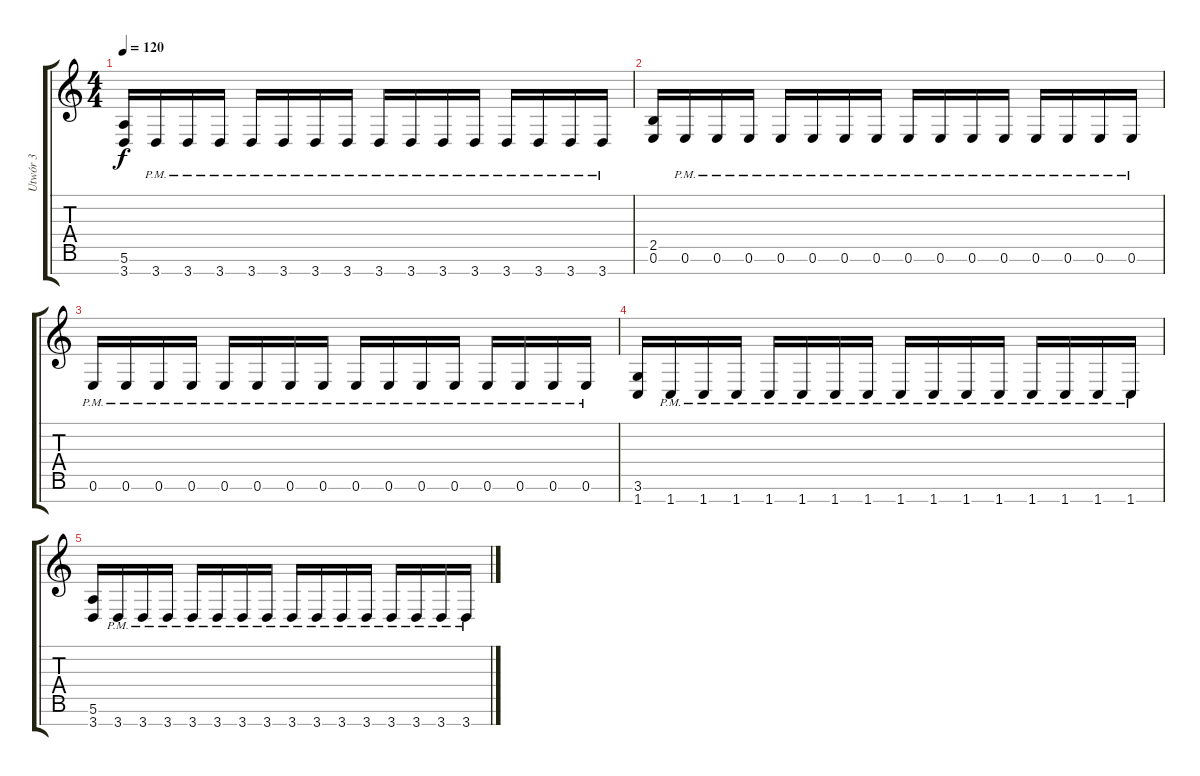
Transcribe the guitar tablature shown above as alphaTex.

\track ("Utwór 3" "Utwór 3") {instrument distortionguitar}
\staff {score tabs}
\tuning (E4 B3 G3 D3 A2 E2 B1) {hide}
\ts (4 4)
\tempo 120
\clef g2
\ks c
(5.6 3.7).16{dy f} 3.7{pm}.16 3.7{pm}.16 3.7{pm}.16 3.7{pm}.16 3.7{pm}.16 3.7{pm}.16 3.7{pm}.16 3.7{pm}.16 3.7{pm}.16 3.7{pm}.16 3.7{pm}.16 3.7{pm}.16 3.7{pm}.16 3.7{pm}.16 3.7{pm}.16 |
(2.5 0.6).16 0.6{pm}.16 0.6{pm}.16 0.6{pm}.16 0.6{pm}.16 0.6{pm}.16 0.6{pm}.16 0.6{pm}.16 0.6{pm}.16 0.6{pm}.16 0.6{pm}.16 0.6{pm}.16 0.6{pm}.16 0.6{pm}.16 0.6{pm}.16 0.6{pm}.16 |
0.6{pm}.16 0.6{pm}.16 0.6{pm}.16 0.6{pm}.16 0.6{pm}.16 0.6{pm}.16 0.6{pm}.16 0.6{pm}.16 0.6{pm}.16 0.6{pm}.16 0.6{pm}.16 0.6{pm}.16 0.6{pm}.16 0.6{pm}.16 0.6{pm}.16 0.6{pm}.16 |
(3.6 1.7).16 1.7{pm}.16 1.7{pm}.16 1.7{pm}.16 1.7{pm}.16 1.7{pm}.16 1.7{pm}.16 1.7{pm}.16 1.7{pm}.16 1.7{pm}.16 1.7{pm}.16 1.7{pm}.16 1.7{pm}.16 1.7{pm}.16 1.7{pm}.16 1.7{pm}.16 |
(5.6 3.7).16 3.7{pm}.16 3.7{pm}.16 3.7{pm}.16 3.7{pm}.16 3.7{pm}.16 3.7{pm}.16 3.7{pm}.16 3.7{pm}.16 3.7{pm}.16 3.7{pm}.16 3.7{pm}.16 3.7{pm}.16 3.7{pm}.16 3.7{pm}.16 3.7{pm}.16
